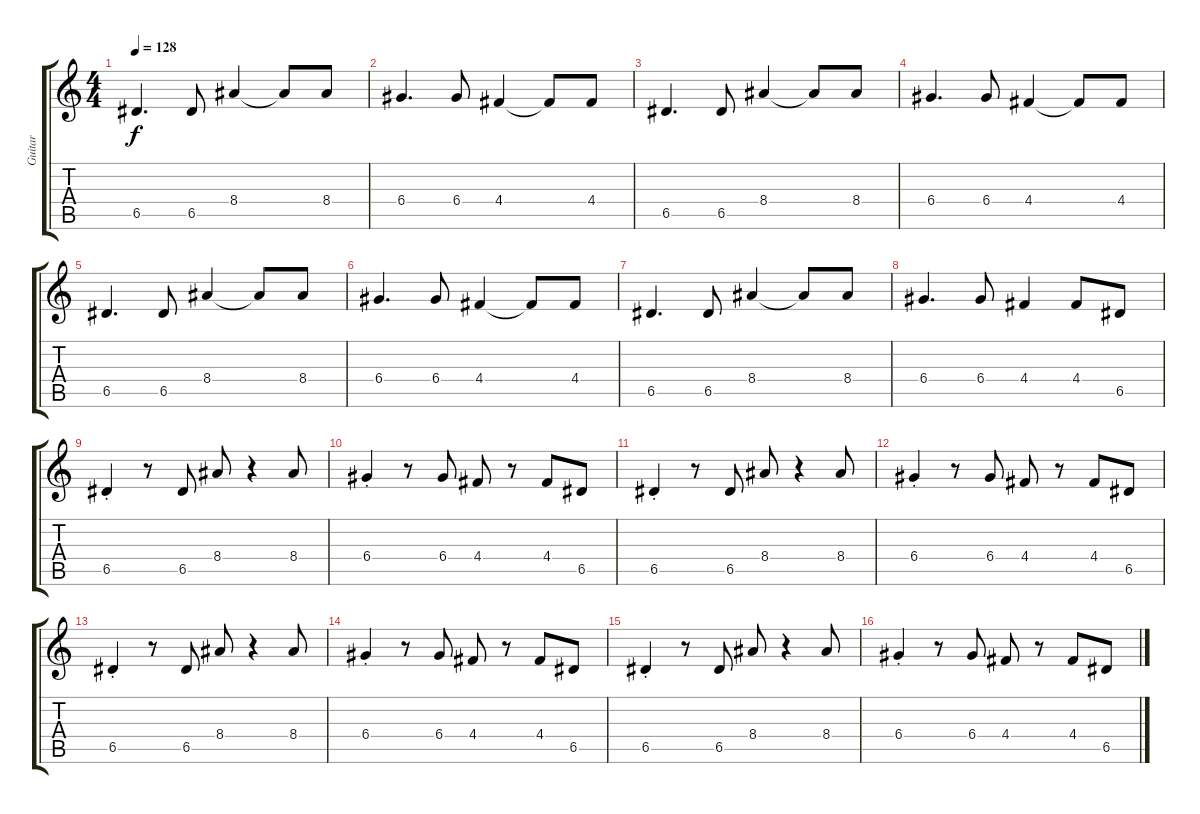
\track ("Guitar" "Guitar") {instrument distortionguitar}
\staff {score tabs}
\tuning (E4 B3 G3 D3 A2 E2) {hide}
\ts (4 4)
\tempo 128
\clef g2
\ks c
6.5.4{d dy f} 6.5.8 8.4.4 8.4{t}.8 8.4.8 |
6.4.4{d} 6.4.8 4.4.4 4.4{t}.8 4.4.8 |
6.5.4{d} 6.5.8 8.4.4 8.4{t}.8 8.4.8 |
6.4.4{d} 6.4.8 4.4.4 4.4{t}.8 4.4.8 |
6.5.4{d} 6.5.8 8.4.4 8.4{t}.8 8.4.8 |
6.4.4{d} 6.4.8 4.4.4 4.4{t}.8 4.4.8 |
6.5.4{d} 6.5.8 8.4.4 8.4{t}.8 8.4.8 |
6.4.4{d} 6.4.8 4.4.4 4.4.8 6.5.8 |
6.5{st}.4 r.8 6.5.8 8.4.8 r.4 8.4.8 |
6.4{st}.4 r.8 6.4.8 4.4.8 r.8 4.4.8 6.5.8 |
6.5{st}.4 r.8 6.5.8 8.4.8 r.4 8.4.8 |
6.4{st}.4 r.8 6.4.8 4.4.8 r.8 4.4.8 6.5.8 |
6.5{st}.4 r.8 6.5.8 8.4.8 r.4 8.4.8 |
6.4{st}.4 r.8 6.4.8 4.4.8 r.8 4.4.8 6.5.8 |
6.5{st}.4 r.8 6.5.8 8.4.8 r.4 8.4.8 |
6.4{st}.4 r.8 6.4.8 4.4.8 r.8 4.4.8 6.5.8
